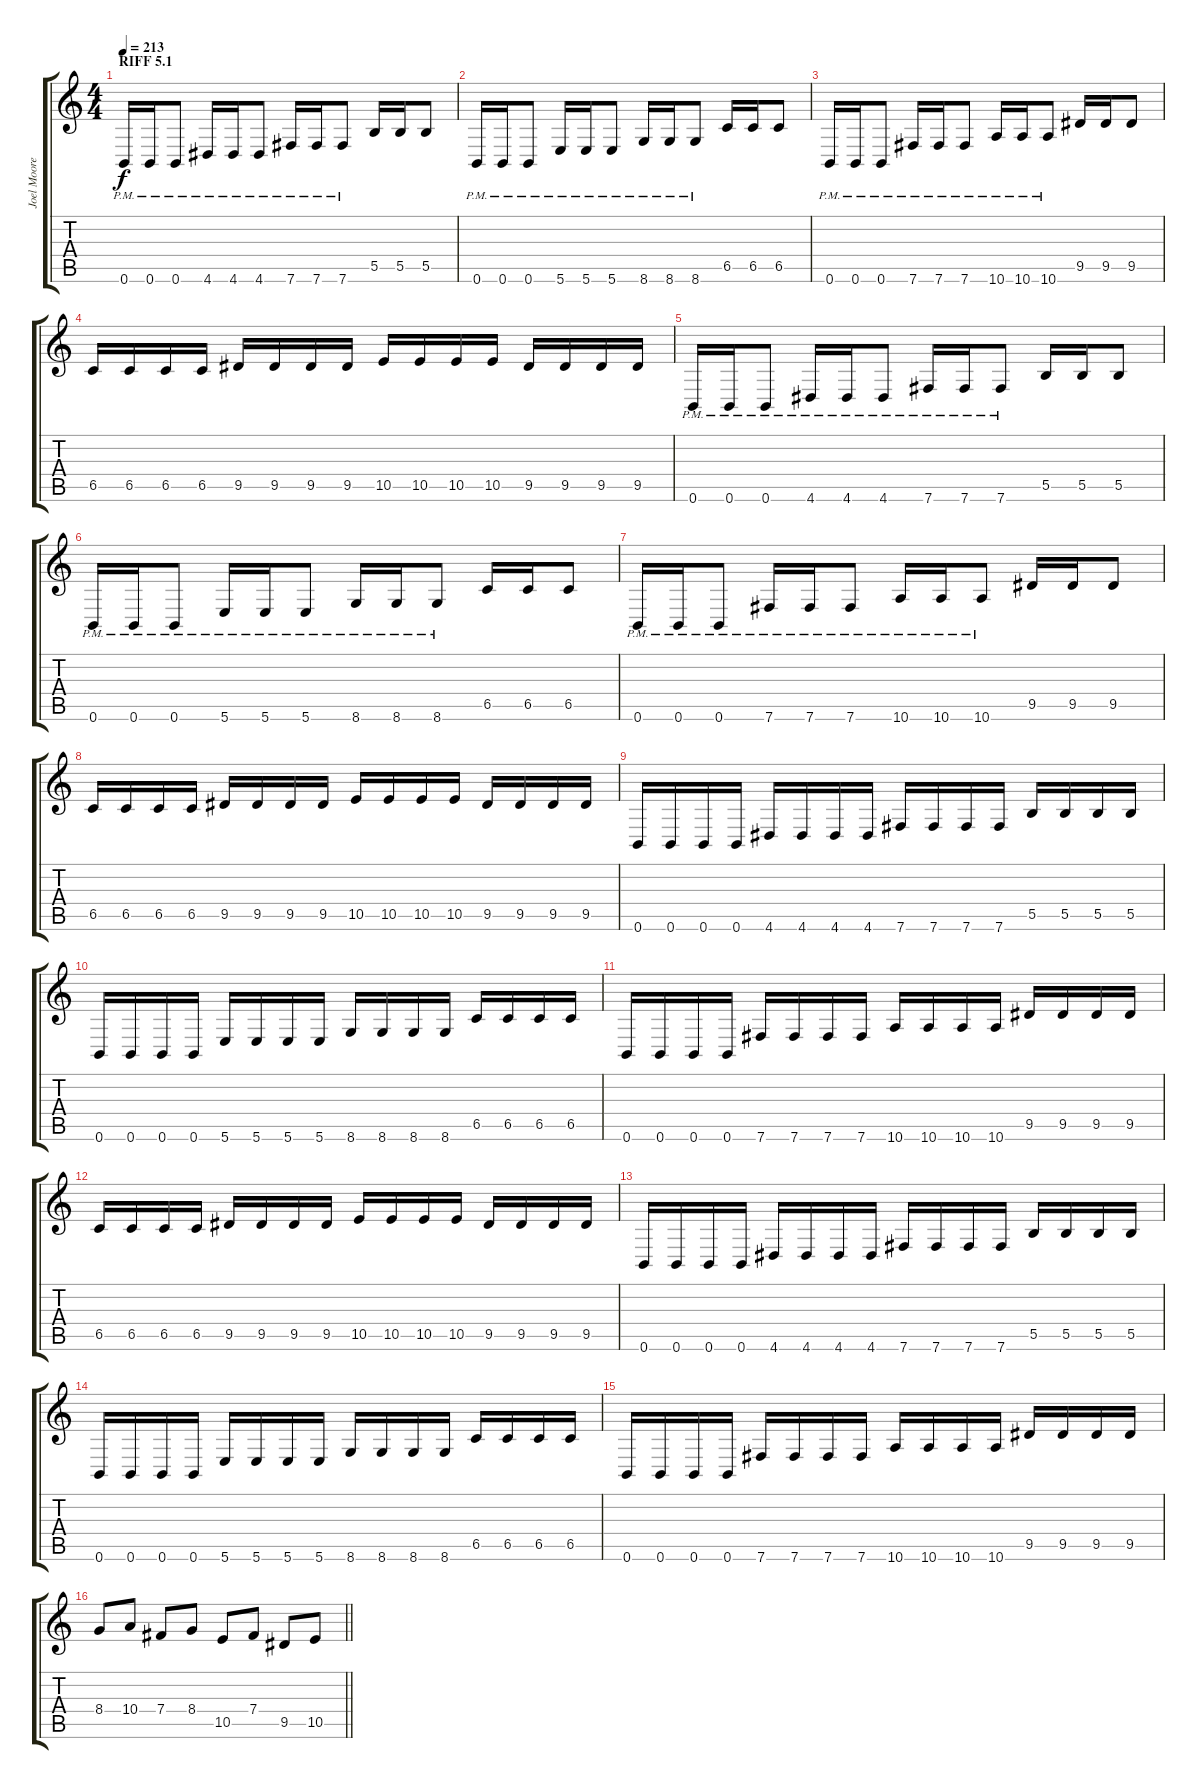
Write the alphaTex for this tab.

\track ("Joel Moore (Rhythm)" "Joel Moore") {instrument overdrivenguitar}
\staff {score tabs}
\tuning (Db4 Ab3 E3 B2 Gb2 B1) {hide}
\ts (4 4)
\section ("" "RIFF 5.1")
\tempo 213
\clef g2
\ks c
0.6{pm}.16{dy f} 0.6{pm}.16 0.6{pm}.8 4.6{pm}.16 4.6{pm}.16 4.6{pm}.8 7.6{pm}.16 7.6{pm}.16 7.6{pm}.8 5.5.16 5.5.16 5.5.8 |
0.6{pm}.16 0.6{pm}.16 0.6{pm}.8 5.6{pm}.16 5.6{pm}.16 5.6{pm}.8 8.6{pm}.16 8.6{pm}.16 8.6{pm}.8 6.5.16 6.5.16 6.5.8 |
0.6{pm}.16 0.6{pm}.16 0.6{pm}.8 7.6{pm}.16 7.6{pm}.16 7.6{pm}.8 10.6{pm}.16 10.6{pm}.16 10.6{pm}.8 9.5.16 9.5.16 9.5.8 |
6.5.16 6.5.16 6.5.16 6.5.16 9.5.16 9.5.16 9.5.16 9.5.16 10.5.16 10.5.16 10.5.16 10.5.16 9.5.16 9.5.16 9.5.16 9.5.16 |
0.6{pm}.16 0.6{pm}.16 0.6{pm}.8 4.6{pm}.16 4.6{pm}.16 4.6{pm}.8 7.6{pm}.16 7.6{pm}.16 7.6{pm}.8 5.5.16 5.5.16 5.5.8 |
0.6{pm}.16 0.6{pm}.16 0.6{pm}.8 5.6{pm}.16 5.6{pm}.16 5.6{pm}.8 8.6{pm}.16 8.6{pm}.16 8.6{pm}.8 6.5.16 6.5.16 6.5.8 |
0.6{pm}.16 0.6{pm}.16 0.6{pm}.8 7.6{pm}.16 7.6{pm}.16 7.6{pm}.8 10.6{pm}.16 10.6{pm}.16 10.6{pm}.8 9.5.16 9.5.16 9.5.8 |
6.5.16 6.5.16 6.5.16 6.5.16 9.5.16 9.5.16 9.5.16 9.5.16 10.5.16 10.5.16 10.5.16 10.5.16 9.5.16 9.5.16 9.5.16 9.5.16 |
0.6.16 0.6.16 0.6.16 0.6.16 4.6.16 4.6.16 4.6.16 4.6.16 7.6.16 7.6.16 7.6.16 7.6.16 5.5.16 5.5.16 5.5.16 5.5.16 |
0.6.16 0.6.16 0.6.16 0.6.16 5.6.16 5.6.16 5.6.16 5.6.16 8.6.16 8.6.16 8.6.16 8.6.16 6.5.16 6.5.16 6.5.16 6.5.16 |
0.6.16 0.6.16 0.6.16 0.6.16 7.6.16 7.6.16 7.6.16 7.6.16 10.6.16 10.6.16 10.6.16 10.6.16 9.5.16 9.5.16 9.5.16 9.5.16 |
6.5.16 6.5.16 6.5.16 6.5.16 9.5.16 9.5.16 9.5.16 9.5.16 10.5.16 10.5.16 10.5.16 10.5.16 9.5.16 9.5.16 9.5.16 9.5.16 |
0.6.16 0.6.16 0.6.16 0.6.16 4.6.16 4.6.16 4.6.16 4.6.16 7.6.16 7.6.16 7.6.16 7.6.16 5.5.16 5.5.16 5.5.16 5.5.16 |
0.6.16 0.6.16 0.6.16 0.6.16 5.6.16 5.6.16 5.6.16 5.6.16 8.6.16 8.6.16 8.6.16 8.6.16 6.5.16 6.5.16 6.5.16 6.5.16 |
0.6.16 0.6.16 0.6.16 0.6.16 7.6.16 7.6.16 7.6.16 7.6.16 10.6.16 10.6.16 10.6.16 10.6.16 9.5.16 9.5.16 9.5.16 9.5.16 |
\barLineRight lightlight
8.4.8 10.4.8 7.4.8 8.4.8 10.5.8 7.4.8 9.5.8 10.5.8
